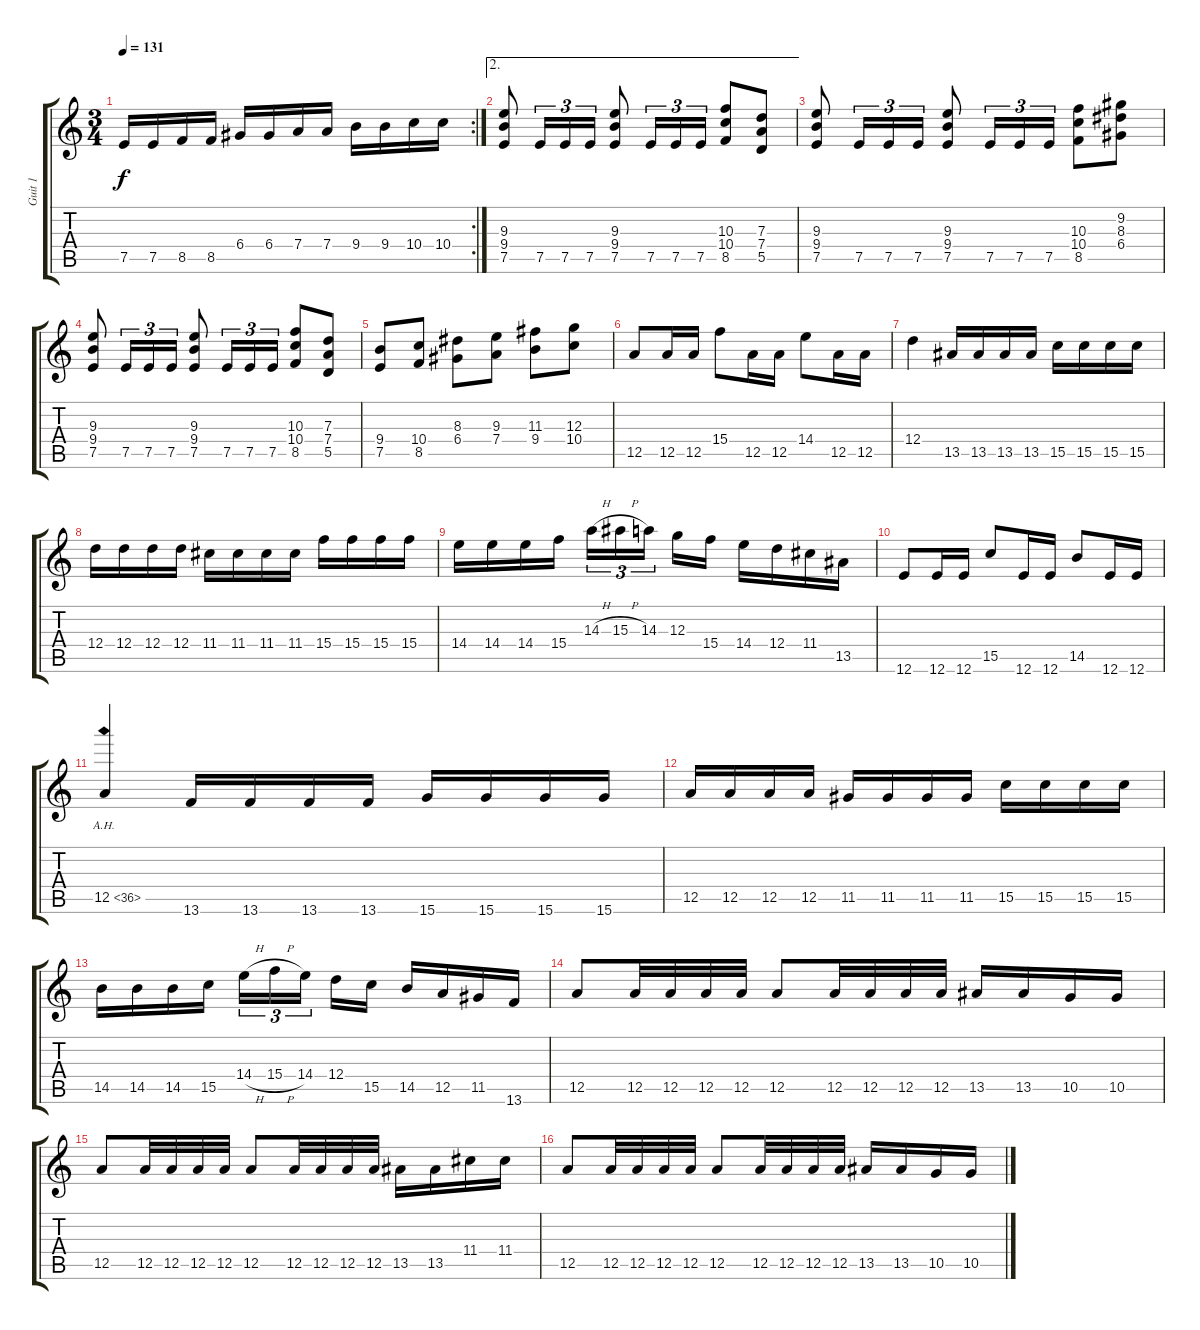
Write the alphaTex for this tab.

\track ("Guit 1" "Guit 1") {instrument distortionguitar}
\staff {score tabs}
\tuning (E4 B3 G3 D3 A2 E2) {hide}
\rc 2
\ts (3 4)
\tempo 131
\clef g2
\ks c
7.5.16{dy f} 7.5.16 8.5.16 8.5.16 6.4.16 6.4.16 7.4.16 7.4.16 9.4.16 9.4.16 10.4.16 10.4.16 |
\ae 2
(9.3 9.4 7.5).8 7.5.16{tu (3 2)} 7.5.16{tu (3 2)} 7.5.16{tu (3 2)} (9.3 9.4 7.5).8 7.5.16{tu (3 2)} 7.5.16{tu (3 2)} 7.5.16{tu (3 2)} (10.3 10.4 8.5).8 (7.3 7.4 5.5).8 |
(9.3 9.4 7.5).8 7.5.16{tu (3 2)} 7.5.16{tu (3 2)} 7.5.16{tu (3 2)} (9.3 9.4 7.5).8 7.5.16{tu (3 2)} 7.5.16{tu (3 2)} 7.5.16{tu (3 2)} (10.3 10.4 8.5).8 (9.2 8.3 6.4).8 |
(9.3 9.4 7.5).8 7.5.16{tu (3 2)} 7.5.16{tu (3 2)} 7.5.16{tu (3 2)} (9.3 9.4 7.5).8 7.5.16{tu (3 2)} 7.5.16{tu (3 2)} 7.5.16{tu (3 2)} (10.3 10.4 8.5).8 (7.3 7.4 5.5).8 |
(9.4 7.5).8 (10.4 8.5).8 (8.3 6.4).8 (9.3 7.4).8 (11.3 9.4).8 (12.3 10.4).8 |
12.5.8{volume 16} 12.5.16 12.5.16 15.4.8 12.5.16 12.5.16 14.4.8 12.5.16 12.5.16 |
12.4.4 13.5.16 13.5.16 13.5.16 13.5.16 15.5.16 15.5.16 15.5.16 15.5.16 |
12.4.16 12.4.16 12.4.16 12.4.16 11.4.16 11.4.16 11.4.16 11.4.16 15.4.16 15.4.16 15.4.16 15.4.16 |
14.4.16 14.4.16 14.4.16 15.4.16 14.3{h}.16{tu (3 2)} 15.3{h}.16{tu (3 2)} 14.3.16{tu (3 2) beam splitsecondary} 12.3.16 15.4.16 14.4.16 12.4.16 11.4.16 13.5.16 |
12.6.8 12.6.16 12.6.16 15.5.8 12.6.16 12.6.16 14.5.8 12.6.16 12.6.16 |
12.5{ah 24}.4 13.6.16 13.6.16 13.6.16 13.6.16 15.6.16 15.6.16 15.6.16 15.6.16 |
12.5.16 12.5.16 12.5.16 12.5.16 11.5.16 11.5.16 11.5.16 11.5.16 15.5.16 15.5.16 15.5.16 15.5.16 |
14.5.16 14.5.16 14.5.16 15.5.16 14.4{h}.16{tu (3 2)} 15.4{h}.16{tu (3 2)} 14.4.16{tu (3 2) beam splitsecondary} 12.4.16 15.5.16 14.5.16 12.5.16 11.5.16 13.6.16 |
12.5.8 12.5.32 12.5.32 12.5.32 12.5.32 12.5.8 12.5.32 12.5.32 12.5.32 12.5.32 13.5.16 13.5.16 10.5.16 10.5.16 |
12.5.8 12.5.32 12.5.32 12.5.32 12.5.32 12.5.8 12.5.32 12.5.32 12.5.32 12.5.32 13.5.16 13.5.16 11.4.16 11.4.16 |
12.5.8 12.5.32 12.5.32 12.5.32 12.5.32 12.5.8 12.5.32 12.5.32 12.5.32 12.5.32 13.5.16 13.5.16 10.5.16 10.5.16
